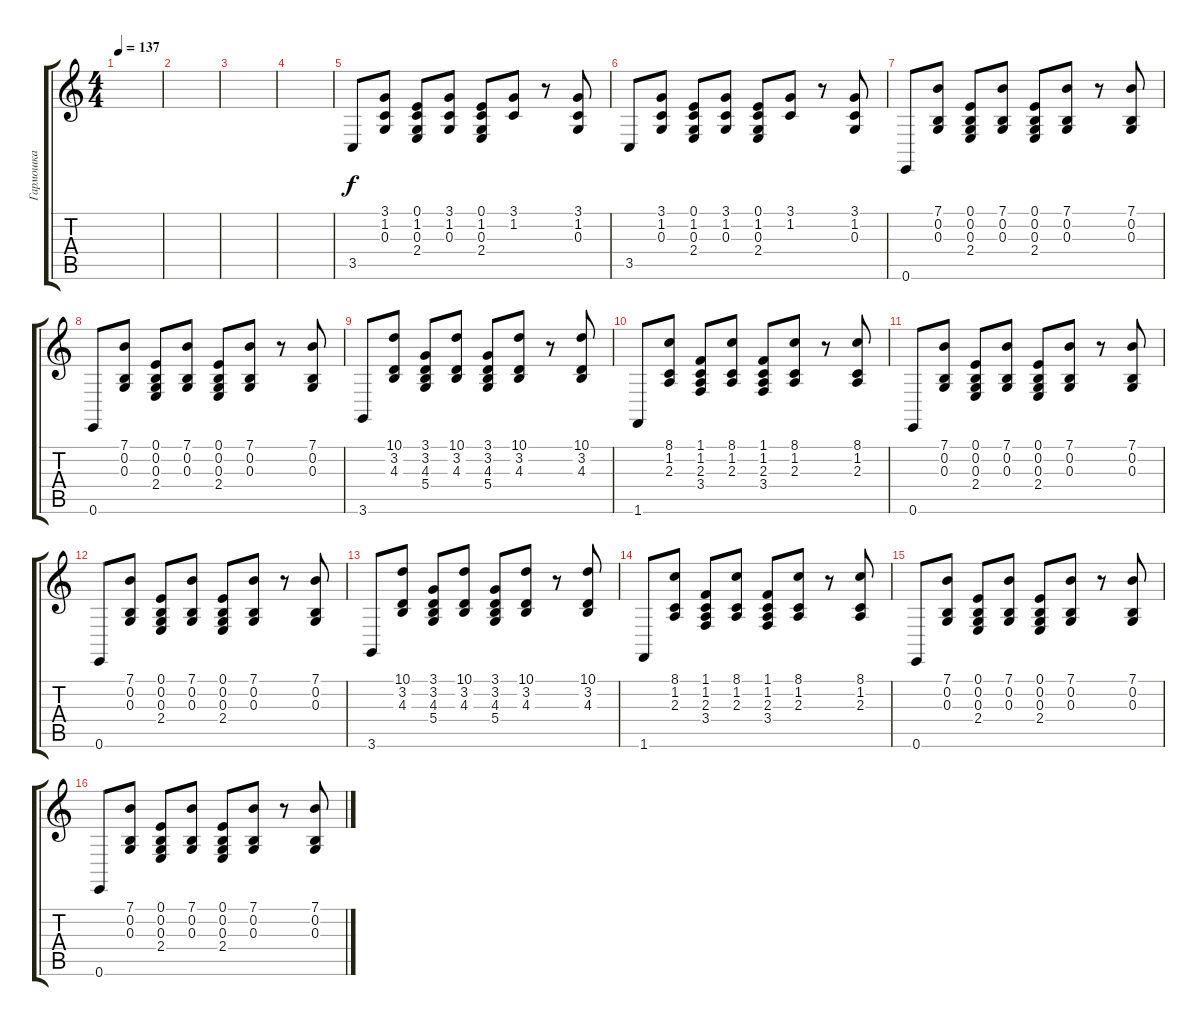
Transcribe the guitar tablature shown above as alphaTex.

\track ("Гармошка" "Гармошка") {instrument tangoaccordion}
\staff {score tabs}
\tuning (E4 B3 G3 D3 A2 E2) {hide}
\ts (4 4)
\tempo 137
\clef g2
\ks c
|
|
|
|
3.5.8 (3.1 1.2 0.3).8 (0.1 1.2 0.3 2.4).8 (3.1 1.2 0.3).8 (0.1 1.2 0.3 2.4).8 (3.1 1.2).8 r.8 (3.1 1.2 0.3).8 |
3.5.8 (3.1 1.2 0.3).8 (0.1 1.2 0.3 2.4).8 (3.1 1.2 0.3).8 (0.1 1.2 0.3 2.4).8 (3.1 1.2).8 r.8 (3.1 1.2 0.3).8 |
0.6.8 (7.1 0.2 0.3).8 (0.1 0.2 0.3 2.4).8 (7.1 0.2 0.3).8 (0.1 0.2 0.3 2.4).8 (7.1 0.2 0.3).8 r.8 (7.1 0.2 0.3).8 |
0.6.8 (7.1 0.2 0.3).8 (0.1 0.2 0.3 2.4).8 (7.1 0.2 0.3).8 (0.1 0.2 0.3 2.4).8 (7.1 0.2 0.3).8 r.8 (7.1 0.2 0.3).8 |
3.6.8 (10.1 3.2 4.3).8 (3.1 3.2 4.3 5.4).8 (10.1 3.2 4.3).8 (3.1 3.2 4.3 5.4).8 (10.1 3.2 4.3).8 r.8 (10.1 3.2 4.3).8 |
1.6.8 (8.1 1.2 2.3).8 (1.1 1.2 2.3 3.4).8 (8.1 1.2 2.3).8 (1.1 1.2 2.3 3.4).8 (8.1 1.2 2.3).8 r.8 (8.1 1.2 2.3).8 |
0.6.8 (7.1 0.2 0.3).8 (0.1 0.2 0.3 2.4).8 (7.1 0.2 0.3).8 (0.1 0.2 0.3 2.4).8 (7.1 0.2 0.3).8 r.8 (7.1 0.2 0.3).8 |
0.6.8 (7.1 0.2 0.3).8 (0.1 0.2 0.3 2.4).8 (7.1 0.2 0.3).8 (0.1 0.2 0.3 2.4).8 (7.1 0.2 0.3).8 r.8 (7.1 0.2 0.3).8 |
3.6.8 (10.1 3.2 4.3).8 (3.1 3.2 4.3 5.4).8 (10.1 3.2 4.3).8 (3.1 3.2 4.3 5.4).8 (10.1 3.2 4.3).8 r.8 (10.1 3.2 4.3).8 |
1.6.8 (8.1 1.2 2.3).8 (1.1 1.2 2.3 3.4).8 (8.1 1.2 2.3).8 (1.1 1.2 2.3 3.4).8 (8.1 1.2 2.3).8 r.8 (8.1 1.2 2.3).8 |
0.6.8 (7.1 0.2 0.3).8 (0.1 0.2 0.3 2.4).8 (7.1 0.2 0.3).8 (0.1 0.2 0.3 2.4).8 (7.1 0.2 0.3).8 r.8 (7.1 0.2 0.3).8 |
0.6.8 (7.1 0.2 0.3).8 (0.1 0.2 0.3 2.4).8 (7.1 0.2 0.3).8 (0.1 0.2 0.3 2.4).8 (7.1 0.2 0.3).8 r.8 (7.1 0.2 0.3).8
